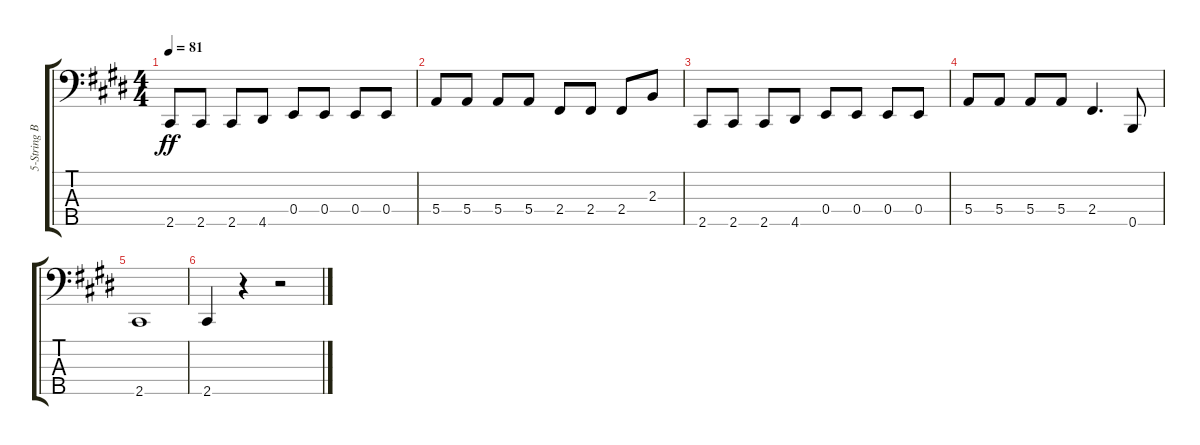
\track ("5-String Bass" "5-String B") {instrument electricbassfinger}
\staff {score tabs}
\tuning (G2 D2 A1 E1 B0) {hide}
\ts (4 4)
\tempo 81
\clef f4
\ks e
2.5.8{dy ff} 2.5.8 2.5.8 4.5.8 0.4.8 0.4.8 0.4.8 0.4.8 |
5.4.8 5.4.8 5.4.8 5.4.8 2.4.8 2.4.8 2.4.8 2.3.8 |
2.5.8 2.5.8 2.5.8 4.5.8 0.4.8 0.4.8 0.4.8 0.4.8 |
5.4.8 5.4.8 5.4.8 5.4.8 2.4.4{d} 0.5.8 |
2.5.1 |
2.5.4 r.4 r.2
